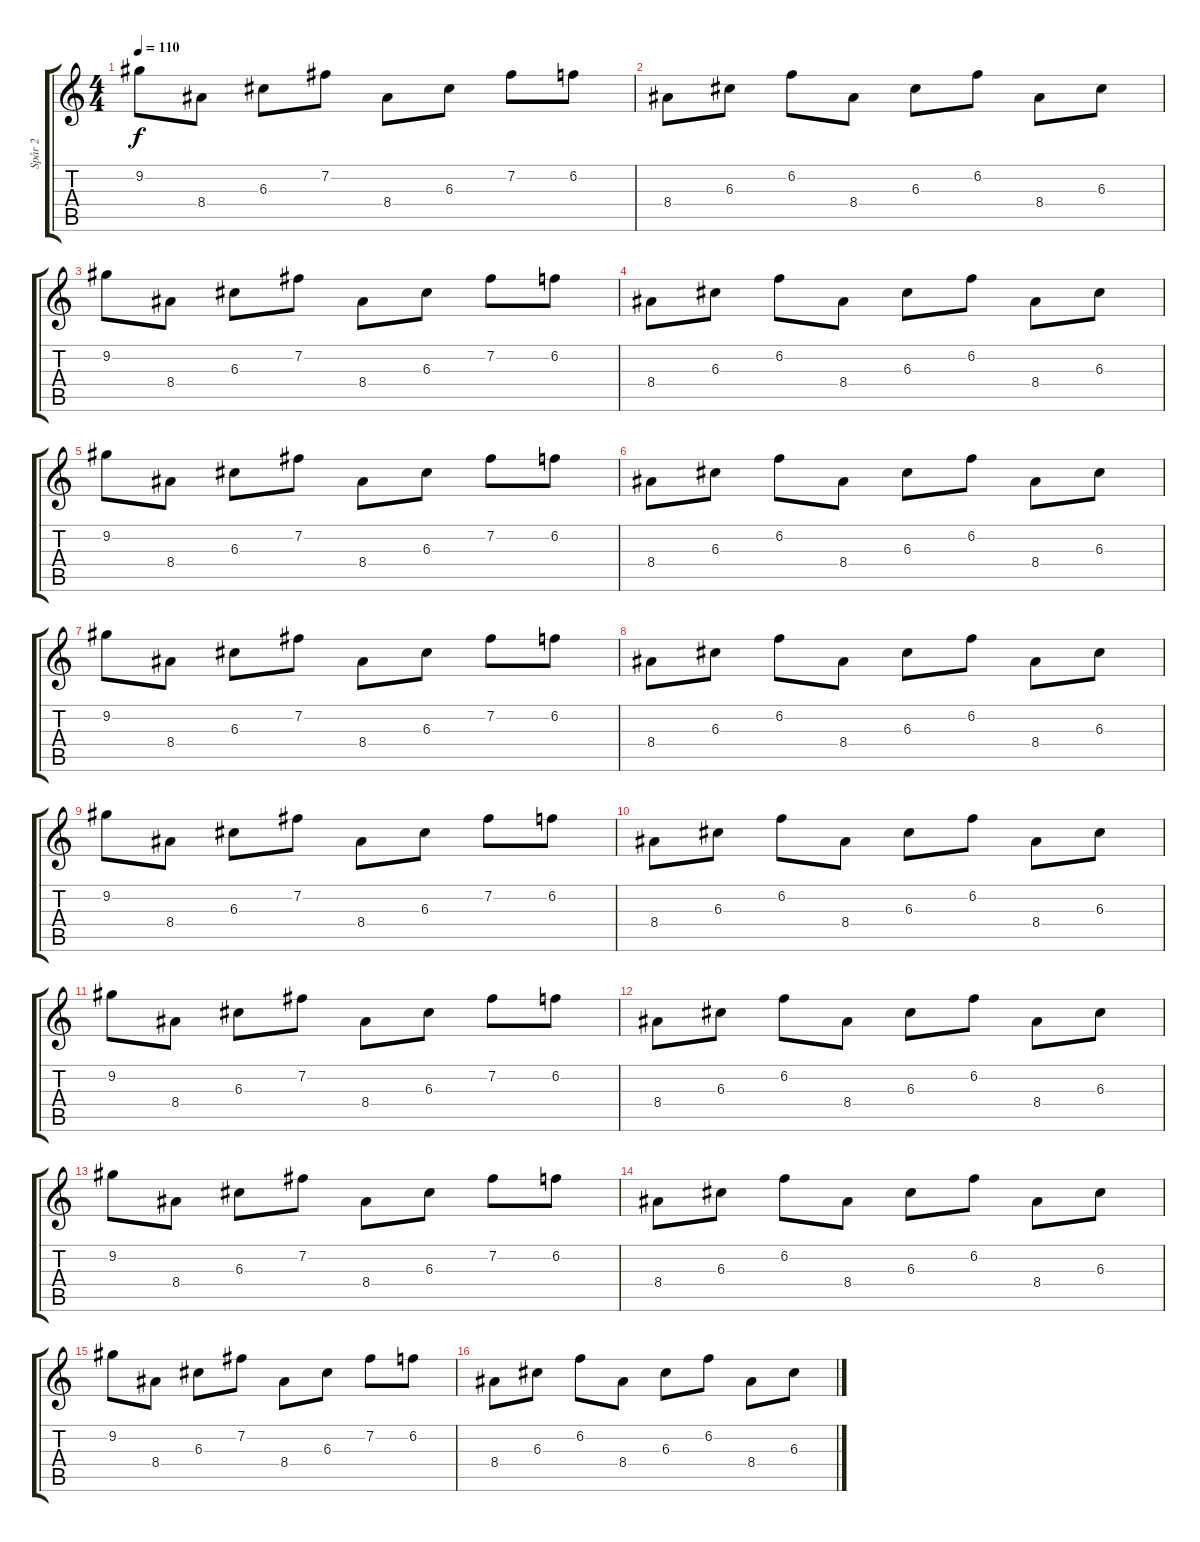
\track ("Spår 2" "Spår 2") {instrument distortionguitar}
\staff {score tabs}
\tuning (E4 B3 G3 D3 A2 D2) {hide}
\ts (4 4)
\tempo 110
\clef g2
\ks c
9.2.8{dy f} 8.4.8 6.3.8 7.2.8 8.4.8 6.3.8 7.2.8 6.2.8 |
8.4.8{instrument electricguitarclean} 6.3.8 6.2.8 8.4.8 6.3.8 6.2.8 8.4.8 6.3.8 |
9.2.8 8.4.8 6.3.8 7.2.8 8.4.8 6.3.8 7.2.8 6.2.8 |
8.4.8{instrument distortionguitar} 6.3.8 6.2.8 8.4.8 6.3.8 6.2.8 8.4.8 6.3.8 |
9.2.8 8.4.8 6.3.8 7.2.8 8.4.8 6.3.8 7.2.8 6.2.8 |
8.4.8 6.3.8 6.2.8 8.4.8 6.3.8 6.2.8 8.4.8 6.3.8 |
9.2.8 8.4.8 6.3.8 7.2.8 8.4.8 6.3.8 7.2.8 6.2.8 |
8.4.8{instrument distortionguitar} 6.3.8 6.2.8 8.4.8 6.3.8 6.2.8 8.4.8 6.3.8 |
9.2.8 8.4.8 6.3.8 7.2.8 8.4.8 6.3.8 7.2.8 6.2.8 |
8.4.8 6.3.8 6.2.8 8.4.8 6.3.8 6.2.8 8.4.8 6.3.8 |
9.2.8 8.4.8 6.3.8 7.2.8 8.4.8 6.3.8 7.2.8 6.2.8 |
8.4.8{instrument distortionguitar} 6.3.8 6.2.8 8.4.8 6.3.8 6.2.8 8.4.8 6.3.8 |
9.2.8 8.4.8 6.3.8 7.2.8 8.4.8 6.3.8 7.2.8 6.2.8 |
8.4.8 6.3.8 6.2.8 8.4.8 6.3.8 6.2.8 8.4.8 6.3.8 |
9.2.8 8.4.8 6.3.8 7.2.8 8.4.8 6.3.8 7.2.8 6.2.8 |
8.4.8{instrument distortionguitar} 6.3.8 6.2.8 8.4.8 6.3.8 6.2.8 8.4.8 6.3.8
